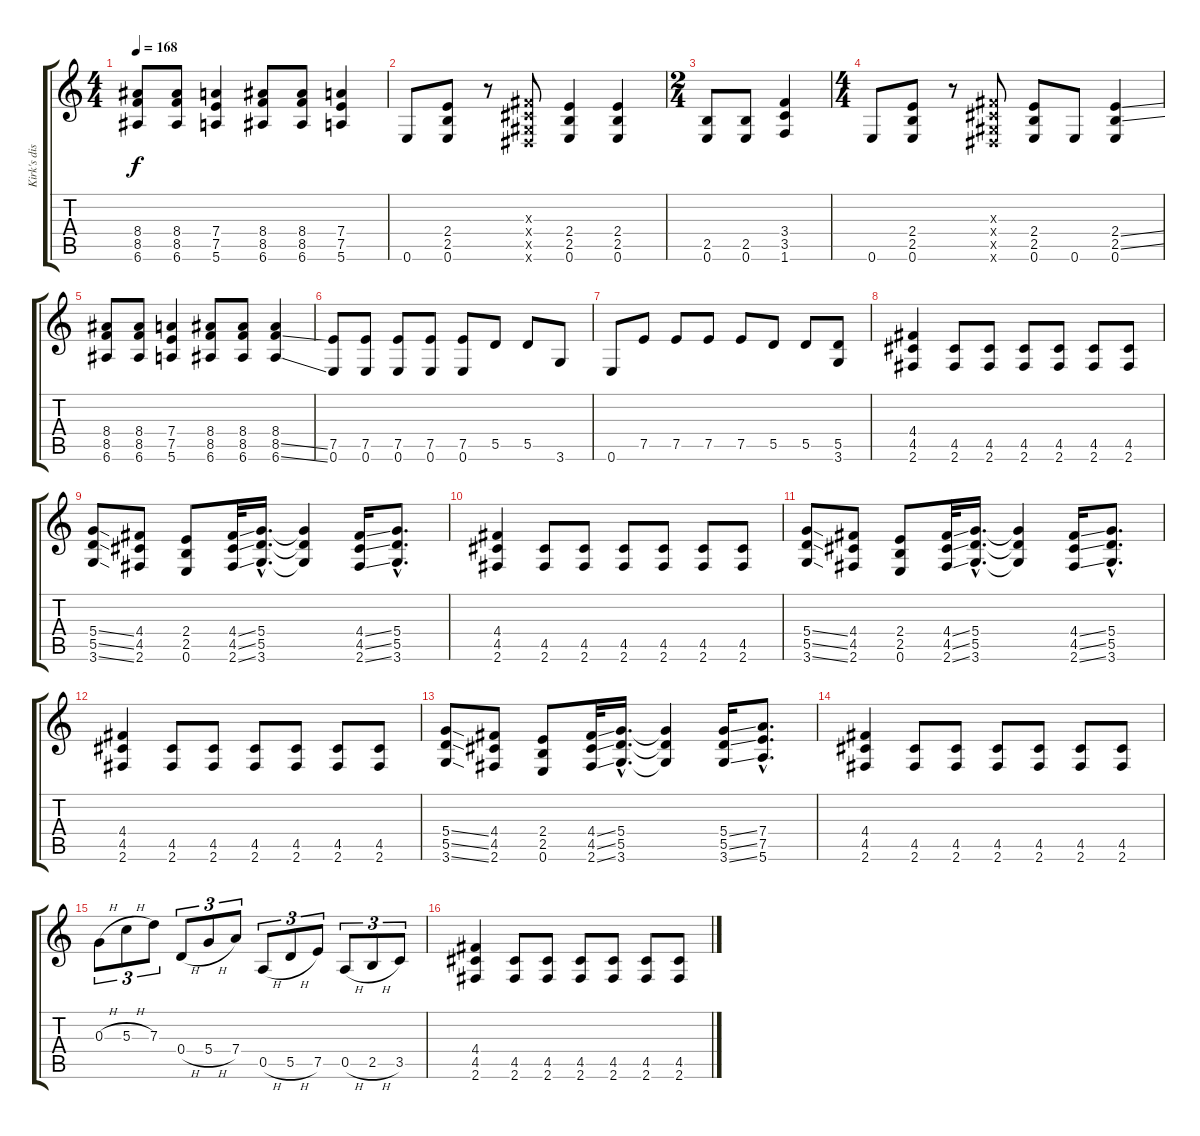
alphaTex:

\track ("Kirk's distortion" "Kirk's dis") {instrument distortionguitar}
\staff {score tabs}
\tuning (E4 B3 G3 D3 A2 E2) {hide}
\ts (4 4)
\tempo 168
\clef g2
\ks c
(8.4 8.5 6.6).8{dy f} (8.4 8.5 6.6).8 (7.4 7.5 5.6).4 (8.4 8.5 6.6).8 (8.4 8.5 6.6).8 (7.4 7.5 5.6).4 |
0.6.8 (2.4 2.5 0.6).8 r.8 (-1.3{x} -1.4{x} -1.5{x} -1.6{x}).8 (2.4 2.5 0.6).4 (2.4 2.5 0.6).4 |
\ts (2 4)
(2.5 0.6).8 (2.5 0.6).8 (3.4 3.5 1.6).4 |
\ts (4 4)
0.6.8 (2.4 2.5 0.6).8 r.8 (-1.3{x} -1.4{x} -1.5{x} -1.6{x}).8 (2.4 2.5 0.6).8 0.6.8 (2.4{ss} 2.5{ss} 0.6).4 |
(8.4 8.5 6.6).8 (8.4 8.5 6.6).8 (7.4 7.5 5.6).4 (8.4 8.5 6.6).8 (8.4 8.5 6.6).8 (8.4 8.5{ss} 6.6{ss}).4 |
(7.5 0.6).8 (7.5 0.6).8 (7.5 0.6).8 (7.5 0.6).8 (7.5 0.6).8 5.5.8 5.5.8 3.6.8 |
0.6.8 7.5.8 7.5.8 7.5.8 7.5.8 5.5.8 5.5.8 (5.5 3.6).8 |
(4.4 4.5 2.6).4 (4.5 2.6).8 (4.5 2.6).8 (4.5 2.6).8 (4.5 2.6).8 (4.5 2.6).8 (4.5 2.6).8 |
(5.4{ss} 5.5{ss} 3.6{ss}).8 (4.4 4.5 2.6).8 (2.4 2.5 0.6).8 (4.4{ss} 4.5{ss} 2.6{ss}).32 (5.4{hac} 5.5{hac} 3.6{hac}).16{d} (5.4{t} 5.5{t} 3.6{t}).4 (4.4{ss} 4.5{ss} 2.6{ss}).16 (5.4{hac} 5.5{hac} 3.6{hac}).8{d} |
(4.4 4.5 2.6).4 (4.5 2.6).8 (4.5 2.6).8 (4.5 2.6).8 (4.5 2.6).8 (4.5 2.6).8 (4.5 2.6).8 |
(5.4{ss} 5.5{ss} 3.6{ss}).8 (4.4 4.5 2.6).8 (2.4 2.5 0.6).8 (4.4{ss} 4.5{ss} 2.6{ss}).32 (5.4{hac} 5.5{hac} 3.6{hac}).16{d} (5.4{t} 5.5{t} 3.6{t}).4 (4.4{ss} 4.5{ss} 2.6{ss}).16 (5.4{hac} 5.5{hac} 3.6{hac}).8{d} |
(4.4 4.5 2.6).4 (4.5 2.6).8 (4.5 2.6).8 (4.5 2.6).8 (4.5 2.6).8 (4.5 2.6).8 (4.5 2.6).8 |
(5.4{ss} 5.5{ss} 3.6{ss}).8 (4.4 4.5 2.6).8 (2.4 2.5 0.6).8 (4.4{ss} 4.5{ss} 2.6{ss}).32 (5.4{hac} 5.5{hac} 3.6{hac}).16{d} (5.4{t} 5.5{t} 3.6{t}).4 (5.4{ss} 5.5{ss} 3.6{ss}).16 (7.4{hac} 7.5{hac} 5.6{hac}).8{d} |
(4.4 4.5 2.6).4 (4.5 2.6).8 (4.5 2.6).8 (4.5 2.6).8 (4.5 2.6).8 (4.5 2.6).8 (4.5 2.6).8 |
0.3{h}.8{tu (3 2)} 5.3{h}.8{tu (3 2)} 7.3.8{tu (3 2)} 0.4{h}.8{tu (3 2)} 5.4{h}.8{tu (3 2)} 7.4.8{tu (3 2)} 0.5{h}.8{tu (3 2)} 5.5{h}.8{tu (3 2)} 7.5.8{tu (3 2)} 0.5{h}.8{tu (3 2)} 2.5{h}.8{tu (3 2)} 3.5.8{tu (3 2)} |
(4.4 4.5 2.6).4 (4.5 2.6).8 (4.5 2.6).8 (4.5 2.6).8 (4.5 2.6).8 (4.5 2.6).8 (4.5 2.6).8
